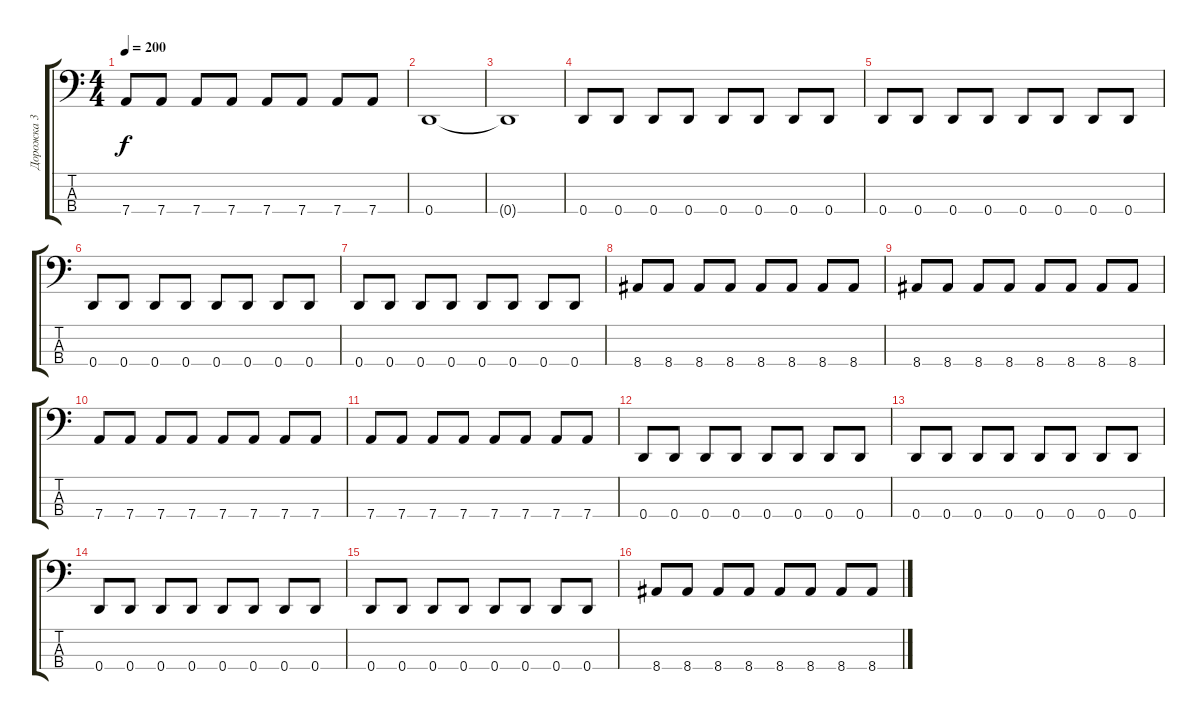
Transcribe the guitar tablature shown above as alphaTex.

\track ("Дорожка 3" "Дорожка 3") {instrument electricbassfinger}
\staff {score tabs}
\tuning (G2 D2 A1 D1) {hide}
\ts (4 4)
\tempo 200
\clef f4
\ks c
7.4.8{dy f} 7.4.8 7.4.8 7.4.8 7.4.8 7.4.8 7.4.8 7.4.8 |
0.4.1 |
0.4{t}.1 |
0.4.8 0.4.8 0.4.8 0.4.8 0.4.8 0.4.8 0.4.8 0.4.8 |
0.4.8 0.4.8 0.4.8 0.4.8 0.4.8 0.4.8 0.4.8 0.4.8 |
0.4.8 0.4.8 0.4.8 0.4.8 0.4.8 0.4.8 0.4.8 0.4.8 |
0.4.8 0.4.8 0.4.8 0.4.8 0.4.8 0.4.8 0.4.8 0.4.8 |
8.4.8 8.4.8 8.4.8 8.4.8 8.4.8 8.4.8 8.4.8 8.4.8 |
8.4.8 8.4.8 8.4.8 8.4.8 8.4.8 8.4.8 8.4.8 8.4.8 |
7.4.8 7.4.8 7.4.8 7.4.8 7.4.8 7.4.8 7.4.8 7.4.8 |
7.4.8 7.4.8 7.4.8 7.4.8 7.4.8 7.4.8 7.4.8 7.4.8 |
0.4.8 0.4.8 0.4.8 0.4.8 0.4.8 0.4.8 0.4.8 0.4.8 |
0.4.8 0.4.8 0.4.8 0.4.8 0.4.8 0.4.8 0.4.8 0.4.8 |
0.4.8 0.4.8 0.4.8 0.4.8 0.4.8 0.4.8 0.4.8 0.4.8 |
0.4.8 0.4.8 0.4.8 0.4.8 0.4.8 0.4.8 0.4.8 0.4.8 |
8.4.8 8.4.8 8.4.8 8.4.8 8.4.8 8.4.8 8.4.8 8.4.8
